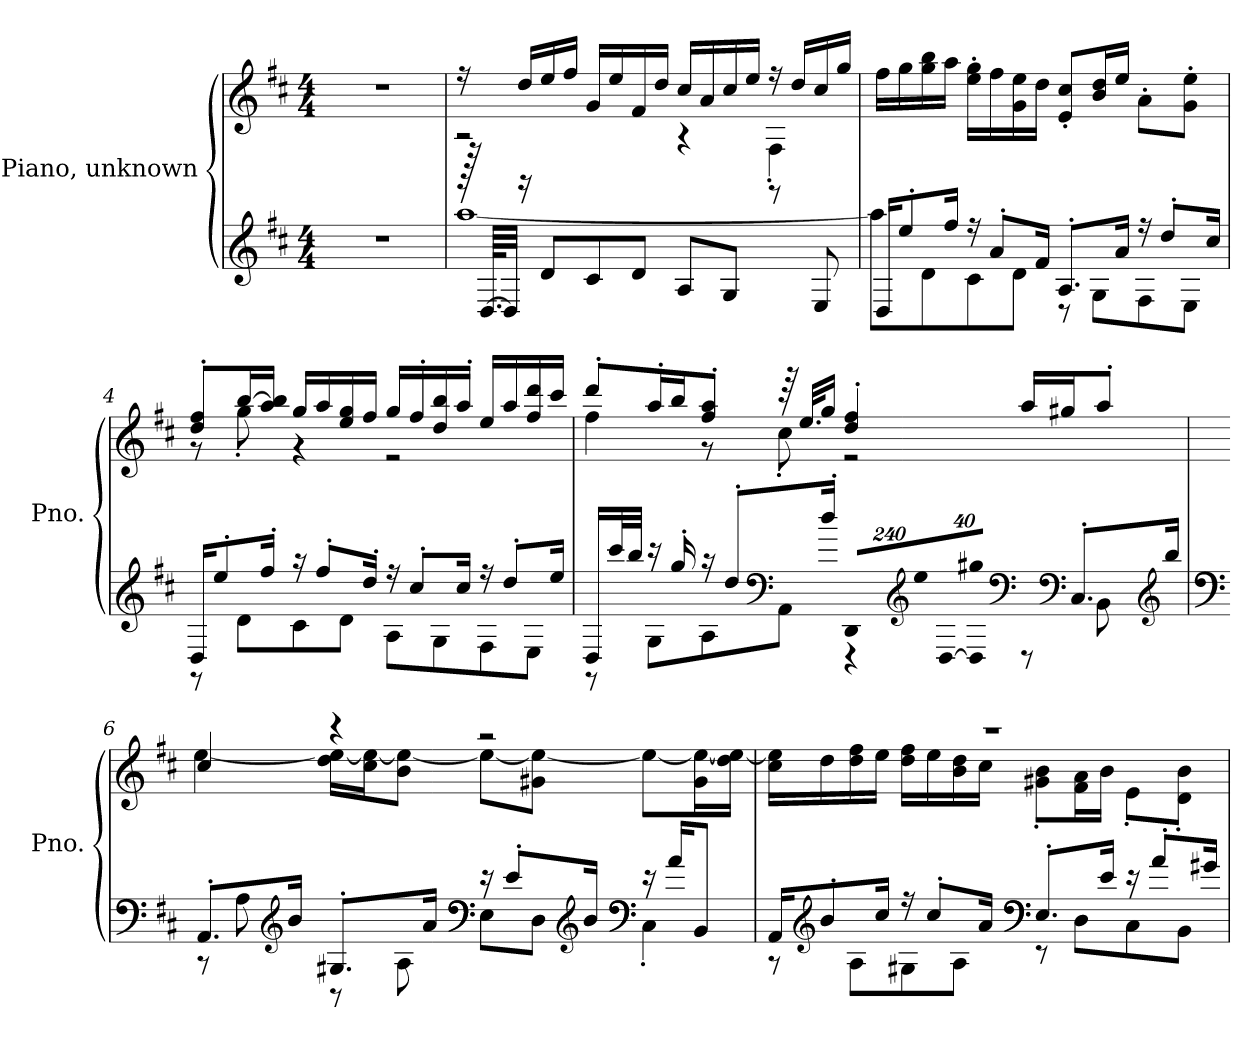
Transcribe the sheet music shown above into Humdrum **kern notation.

**kern	**kern
*part1	*part1
*staff2	*staff1
*I"Piano, unknown	*
*I'Pno.	*
*clefG2	*clefG2
*k[f#c#]	*k[f#c#]
*M4/4	*M4/4
*MM120	*MM120
=1	=1
1r	1r
=2	=2
*^	*^
128r	[1aa	16r	2r
[64.D/KLLL	.	.	.
32D/JJJ]	.	.	.
16r	.	16dd/LL	.
8d/L	.	16ee/	.
.	.	16ff#/JJ	.
8c#/	.	16g/LL	.
.	.	16ee/	.
8d/J	.	16f#/	.
.	.	16dd/JJ	.
8A/L	.	16cc#/LL	4r
.	.	16a/	.
8G/J	.	16cc#/	.
.	.	16ee/JJ	.
8r	.	16r	4F#'\
.	.	16dd/LL	.
8E/	.	16cc#/	.
.	.	16gg/JJ	.
*	*	*v	*v
=3	=3	=3
16D/KL	8aa\L]	16ff#\LL
8ee'/	.	16gg\
.	8d\	16gg\ 16bb\
16ff#/Jk	.	16aa\JJ
16r	8c#\	16ee\' 16gg\'LL
8a'/L	.	16ff#\
.	8d\J	16g\ 16ee\
16f#/Jk	.	16dd\JJ
8.A'/L	8r	8e/' 8cc#/'L
.	8G\L	16b/ 16dd/L
16a/Jk	.	16ee/JJ
16r	8F#\	8a'\L
8dd'/L	.	.
.	8E\J	8g\' 8ee\'J
16cc#/Jk	.	.
!!LO:LB:g=z
=4	=4	=4
*	*	*^
16D/KL	8r	8dd/' 8ff#/'L	8r
8ee'/	.	.	.
.	8d\L	[16bb/L	8gg'\
16ff#'/Jk	.	16aa/ 16bb/]JJ	.
16r	8c#\	16gg/LL	4r
8ff#'/L	.	16aa/	.
.	8d\J	16ee/ 16gg/	.
16dd'/Jk	.	16ff#/JJ	.
16r	8A\L	16gg/LL	2r
8cc#'/L	.	16ff#'/	.
.	8G\	16dd/ 16bb/	.
16cc#/Jk	.	16aa'/JJ	.
16r	8F#\	16ee/LL	.
8dd'/L	.	16aa/	.
.	8E\J	16ff#/ 16ddd/	.
16ee/Jk	.	16ccc#/JJ	.
!!LO:LB:g=z	!!
=5	=5	=5	=5
16D/LL	8r	8ddd'/L	4ff#\
32ccc#/L	.	.	.
32bb/JJJ	.	.	.
16r	8G\L	16aa'/L	.
16gg'/	.	16bb/J	.
16r	8A\	8ff#/' 8aa/'J	8r
8dd'/L	.	.	.
*clefF4	*	*	*
.	8AA\J	64r	8cc#'\
.	.	32.ee/KLL	.
16dd'/Jk	.	16gg/JJ	.
*Xbrackettup	*	*	*
!LO:N:vis=16	!	!	!
1920%137DD/LL	4r	4dd/' 4ff#/'	2r
*clefG2	*	*	*
!LO:N:vis=16	!	!	!
1920%137ee/	.	.	.
!LO:N:vis=32	!	!	!
[640%23D/K	.	.	.
!LO:N:vis=16	!	!	!
1920%137D/] 1920%137gg#X/JJ	.	.	.
*clefF4	*	*	*
8.C#'/L	8r	16aa/LL	.
.	.	16gg#X/J	.
.	8BB\	8aa'/J	.
*clefG2	*	*	*
16bb/Jk	.	.	.
!!LO:LB:g=z	!!
=6	=6	=6	=6
*clefF4	*	*	*
8.AA'/L	8r	4cc#/	[4ee\
.	8A\	.	.
*clefG2	*	*	*
16b/Jk	.	.	.
8.G#X'/L	8r	4r	16dd\ 16ee\_LL
.	.	.	16cc#\ 16ee\_J
.	8A\	.	8b\ 8ee\_J
16a/Jk	.	.	.
*clefF4	*	*	*
16r	8E\L	2r	8ee\L_
8e'/L	.	.	.
.	8D\J	.	8g#X\ 8ee\_J
*clefG2	*	*	*
16b/Jk	.	.	.
*clefF4	*	*	*
16r	4C#'\	.	8ee\L_
16a/KL	.	.	.
8BB/J	.	.	16g#\ 16ee\_L
.	.	.	16dd\ 16ee\_JJ
!!LO:LB:g=z	!!
=7	=7	=7	=7
16AA/KL	8r	1r	16cc#\ 16ee\]LL
*clefG2	*	*	*
8b'/	.	.	16dd\
.	8A\L	.	16dd\ 16ff#\
16cc#/Jk	.	.	16ee\JJ
16r	8G#X\	.	16dd\ 16ff#\LL
8cc#'/L	.	.	16ee\
.	8A\J	.	16b\ 16dd\
16a/Jk	.	.	16cc#\JJ
*clefF4	*	*	*
8.E'/L	8r	.	8g#X\' 8b\'L
.	8D\L	.	16f#\ 16a\L
16e/Jk	.	.	16b\JJ
16r	8C#\	.	8e'\L
8a'/L	.	.	.
.	8BB\J	.	8d\' 8b\'J
16g#X/Jk	.	.	.
*v	*v	*	*
*	*v	*v
=	=
*-	*-
